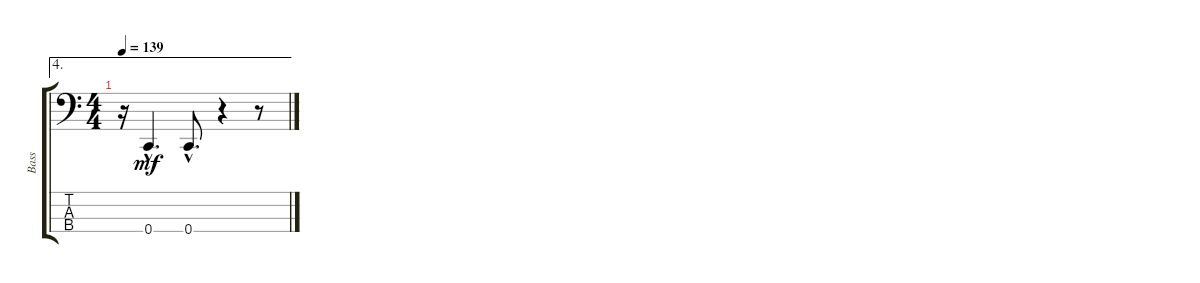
\track ("Bass" "Bass") {instrument electricbassfinger}
\staff {score tabs}
\tuning (F2 C2 G1 C1) {hide}
\ae 4
\ts (4 4)
\tempo 139
\clef f4
\ks c
r.16{dy mf} 0.4{hac}.4{d} 0.4{hac}.8{d} r.4 r.8
